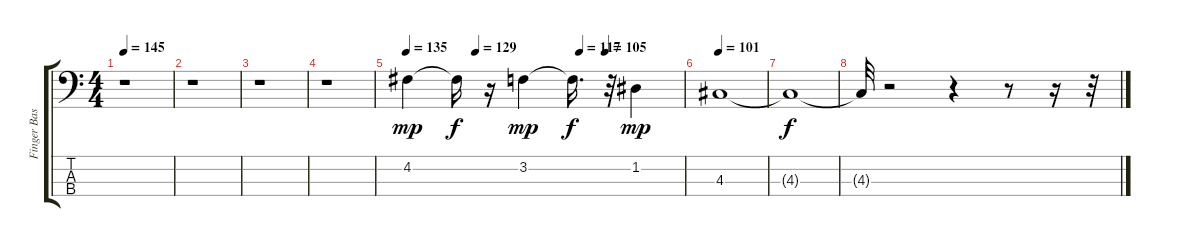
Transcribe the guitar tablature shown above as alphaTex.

\track ("Finger Bass" "Finger Bas") {instrument electricbassfinger}
\staff {score tabs}
\tuning (G2 D2 A1 E1) {hide}
\ts (4 4)
\tempo 145
\clef f4
\ks c
r.1{dy f} |
r.1 |
r.1 |
r.1 |
\tempo 135
\tempo (129 0.25)
\tempo (117 0.625)
\tempo (105 0.71875)
4.2.4{dy mp} 4.2{t}.16{dy f} r.16 3.2.4{dy mp} 3.2{t}.16{d dy f} r.32 1.2.4{dy mp} |
\tempo 101
4.3.1 |
4.3{t}.1{dy f} |
4.3{t}.32 r.2 r.4 r.8 r.16 r.32
